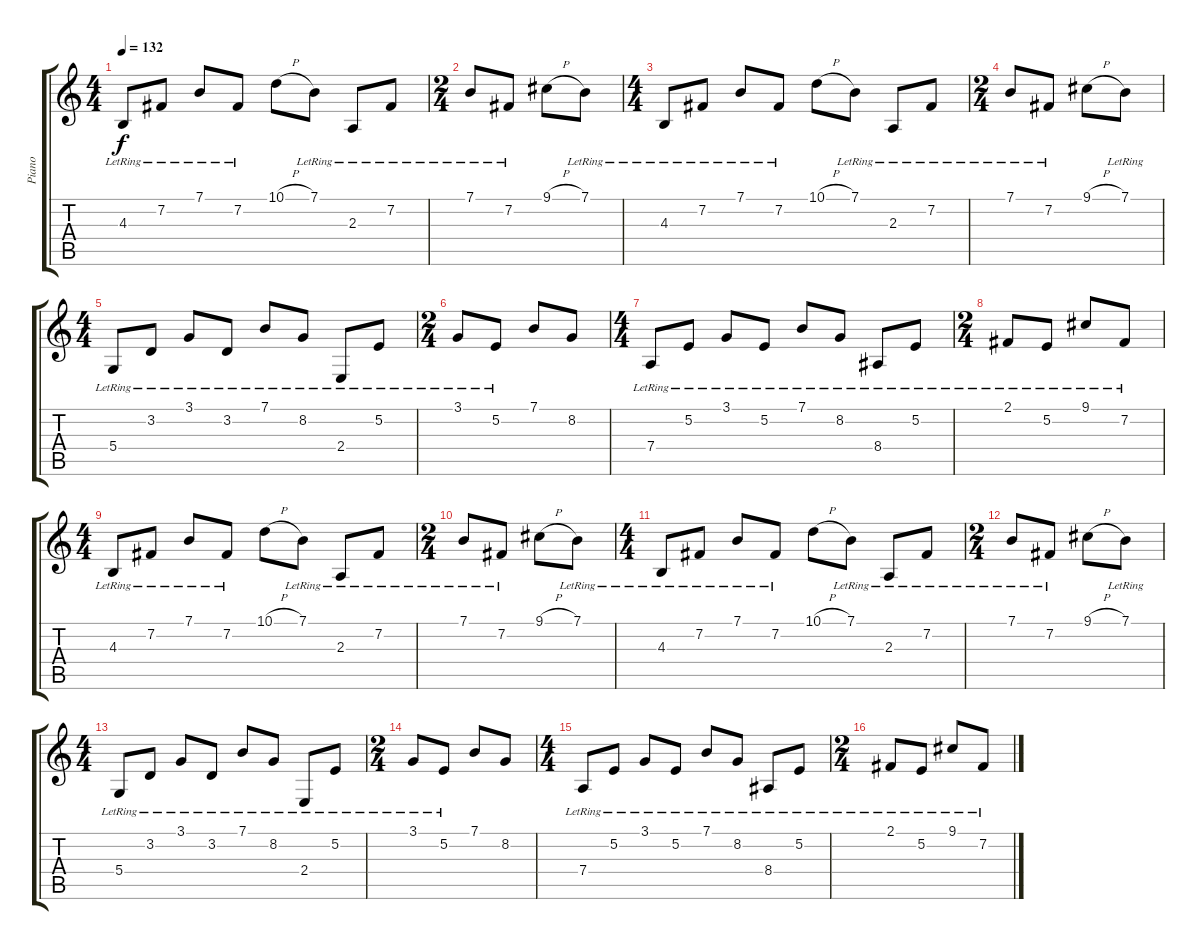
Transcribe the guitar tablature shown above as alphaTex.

\track ("Piano" "Piano") {instrument electricpiano1}
\staff {score tabs}
\tuning (E4 B3 G3 D3 A2 E2) {hide}
\ts (4 4)
\tempo 132
\clef g2
\ks c
4.3{lr}.8{dy f instrument electricpiano1} 7.2{lr}.8 7.1{lr}.8 7.2{lr}.8 10.1{h}.8 7.1{lr}.8 2.3{lr}.8 7.2{lr}.8 |
\ts (2 4)
7.1{lr}.8 7.2{lr}.8 9.1{h}.8 7.1{lr}.8 |
\ts (4 4)
4.3{lr}.8 7.2{lr}.8 7.1{lr}.8 7.2{lr}.8 10.1{h}.8 7.1{lr}.8 2.3{lr}.8 7.2{lr}.8 |
\ts (2 4)
7.1{lr}.8 7.2{lr}.8 9.1{h}.8 7.1{lr}.8 |
\ts (4 4)
5.4{lr}.8 3.2{lr}.8 3.1{lr}.8 3.2{lr}.8 7.1{lr}.8 8.2{lr}.8 2.4{lr}.8 5.2{lr}.8 |
\ts (2 4)
3.1{lr}.8 5.2{lr}.8 7.1.8 8.2.8 |
\ts (4 4)
7.4{lr}.8 5.2{lr}.8 3.1{lr}.8 5.2{lr}.8 7.1{lr}.8 8.2{lr}.8 8.4{lr}.8 5.2{lr}.8 |
\ts (2 4)
2.1{lr}.8 5.2{lr}.8 9.1{lr}.8 7.2{lr}.8 |
\ts (4 4)
4.3{lr}.8 7.2{lr}.8 7.1{lr}.8 7.2{lr}.8 10.1{h}.8 7.1{lr}.8 2.3{lr}.8 7.2{lr}.8 |
\ts (2 4)
7.1{lr}.8 7.2{lr}.8 9.1{h}.8 7.1{lr}.8 |
\ts (4 4)
4.3{lr}.8 7.2{lr}.8 7.1{lr}.8 7.2{lr}.8 10.1{h}.8 7.1{lr}.8 2.3{lr}.8 7.2{lr}.8 |
\ts (2 4)
7.1{lr}.8 7.2{lr}.8 9.1{h}.8 7.1{lr}.8 |
\ts (4 4)
5.4{lr}.8 3.2{lr}.8 3.1{lr}.8 3.2{lr}.8 7.1{lr}.8 8.2{lr}.8 2.4{lr}.8 5.2{lr}.8 |
\ts (2 4)
3.1{lr}.8 5.2{lr}.8 7.1.8 8.2.8 |
\ts (4 4)
7.4{lr}.8 5.2{lr}.8 3.1{lr}.8 5.2{lr}.8 7.1{lr}.8 8.2{lr}.8 8.4{lr}.8 5.2{lr}.8 |
\ts (2 4)
2.1{lr}.8 5.2{lr}.8 9.1{lr}.8 7.2{lr}.8
